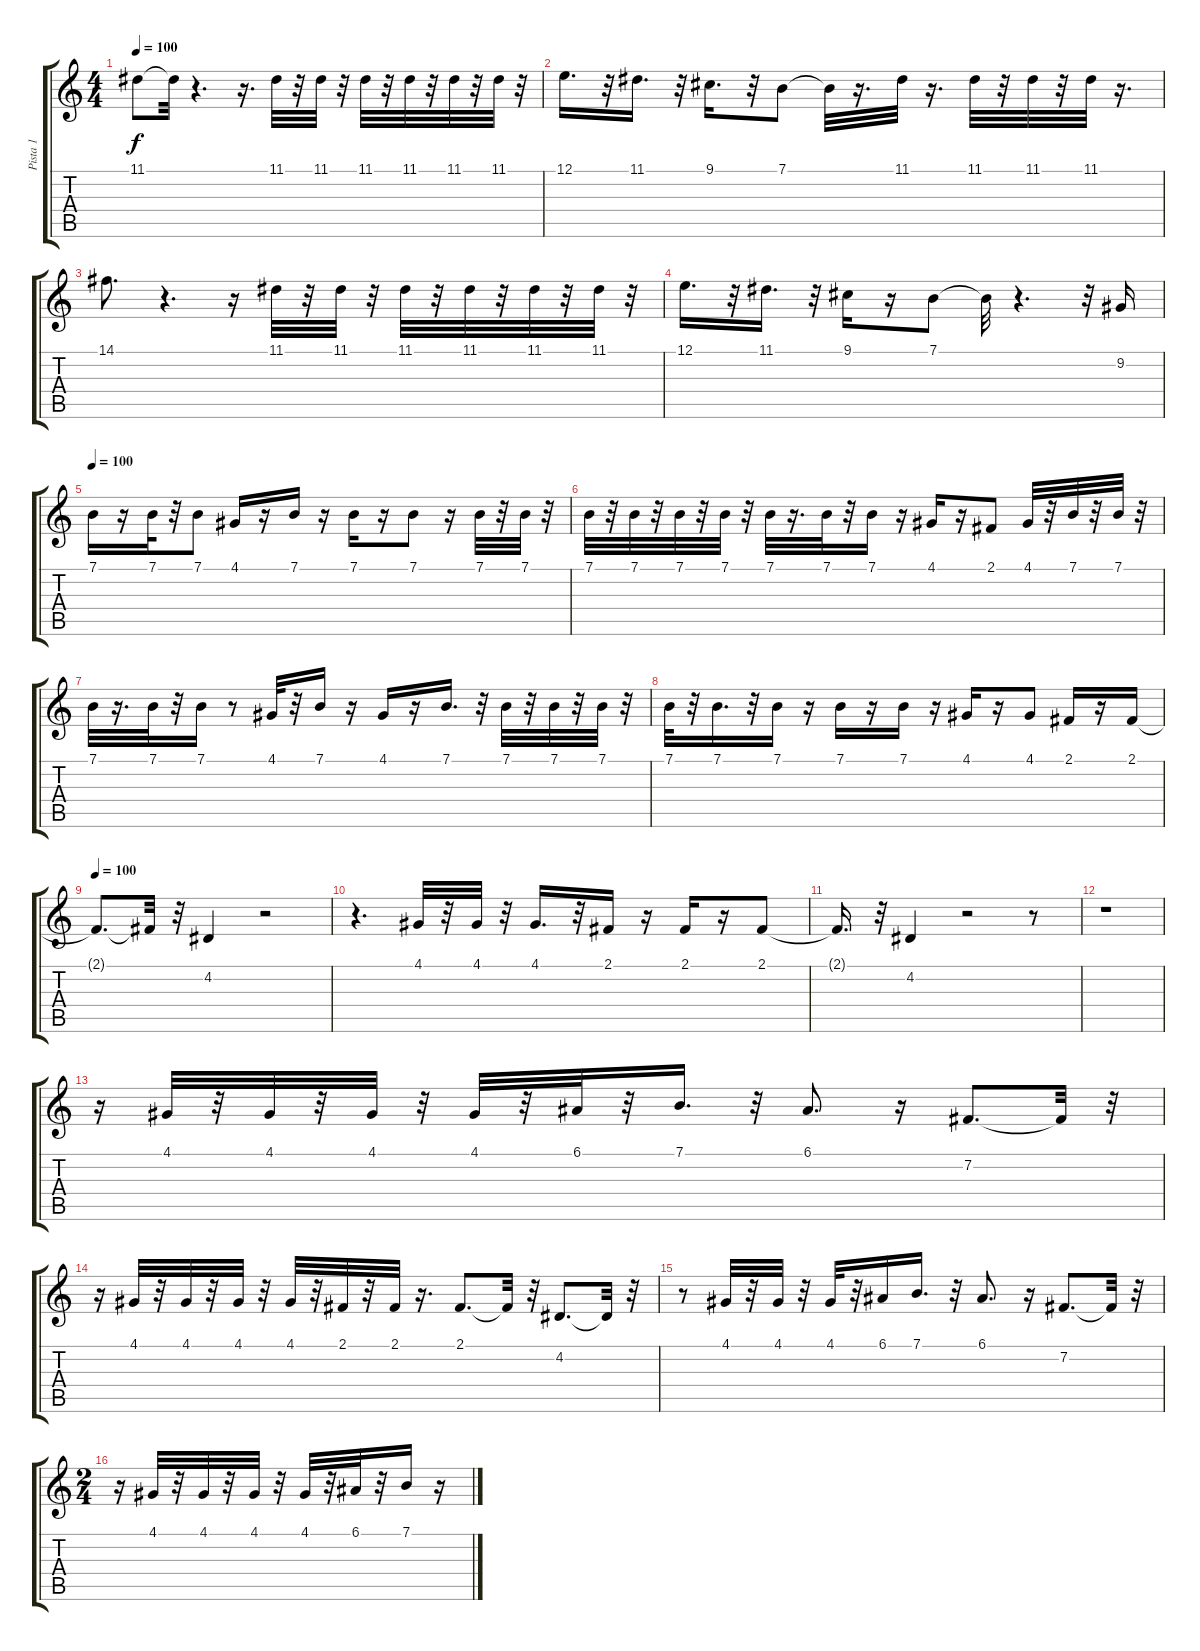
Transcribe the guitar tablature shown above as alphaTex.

\track ("Pista 1" "Pista 1") {instrument flute}
\staff {score tabs}
\tuning (E4 B3 G3 D3 A2 E2) {hide}
\ts (4 4)
\tempo 100
\clef g2
\ks c
11.1.8{dy f} 11.1{t}.32 r.4{d} r.16{d} 11.1.32 r.32 11.1.32 r.32 11.1.32 r.32 11.1.32 r.32 11.1.32 r.32 11.1.32 r.32 |
12.1.16{d} r.32 11.1.16{d} r.32 9.1.16{d} r.32 7.1.8 7.1{t}.32 r.16{d} 11.1.32 r.16{d} 11.1.32 r.32 11.1.32 r.32 11.1.32 r.16{d} |
14.1.8{d} r.4{d} r.16 11.1.32 r.32 11.1.32 r.32 11.1.32 r.32 11.1.32 r.32 11.1.32 r.32 11.1.32 r.32 |
12.1.16{d} r.32 11.1.16{d} r.32 9.1.16 r.16 7.1.8 7.1{t}.32 r.4{d} r.32 9.2.16 |
\tempo 100
7.1.16 r.16 7.1.32 r.32 7.1.8 4.1.16 r.16 7.1.16 r.16 7.1.16 r.16 7.1.8 r.16 7.1.32 r.32 7.1.32 r.32 |
7.1.32 r.32 7.1.32 r.32 7.1.32 r.32 7.1.32 r.32 7.1.32 r.16{d} 7.1.32 r.32 7.1.16 r.16 4.1.16 r.16 2.1.8 4.1.32 r.32 7.1.32 r.32 7.1.32 r.32 |
7.1.32 r.16{d} 7.1.32 r.32 7.1.16 r.8 4.1.32 r.32 7.1.16 r.16 4.1.16 r.16 7.1.16{d} r.32 7.1.32 r.32 7.1.32 r.32 7.1.32 r.32 |
7.1.32 r.32 7.1.16{d} r.32 7.1.16 r.16 7.1.16 r.16 7.1.16 r.16 4.1.16 r.16 4.1.8 2.1.16 r.16 2.1.16 |
\tempo 100
2.1{t}.8{d} 2.1{t}.32 r.32 4.2.4 r.2 |
r.4{d} 4.1.32 r.32 4.1.32 r.32 4.1.16{d} r.32 2.1.16 r.16 2.1.16 r.16 2.1.8 |
2.1{t}.16{d} r.32 4.2.4 r.2 r.8 |
r.1 |
r.16 4.1.32 r.32 4.1.32 r.32 4.1.32 r.32 4.1.32 r.32 6.1.32 r.32 7.1.16{d} r.32 6.1.8{d} r.16 7.2.8{d} 7.2{t}.32 r.32 |
r.16 4.1.32 r.32 4.1.32 r.32 4.1.32 r.32 4.1.32 r.32 2.1.32 r.32 2.1.32 r.16{d} 2.1.8{d} 2.1{t}.32 r.32 4.2.8{d} 4.2{t}.32 r.32 |
r.8 4.1.32 r.32 4.1.32 r.32 4.1.32 r.32 6.1.16 7.1.16{d} r.32 6.1.8{d} r.16 7.2.8{d} 7.2{t}.32 r.32 |
\ts (2 4)
r.16 4.1.32 r.32 4.1.32 r.32 4.1.32 r.32 4.1.32 r.32 6.1.32 r.32 7.1.16 r.16
